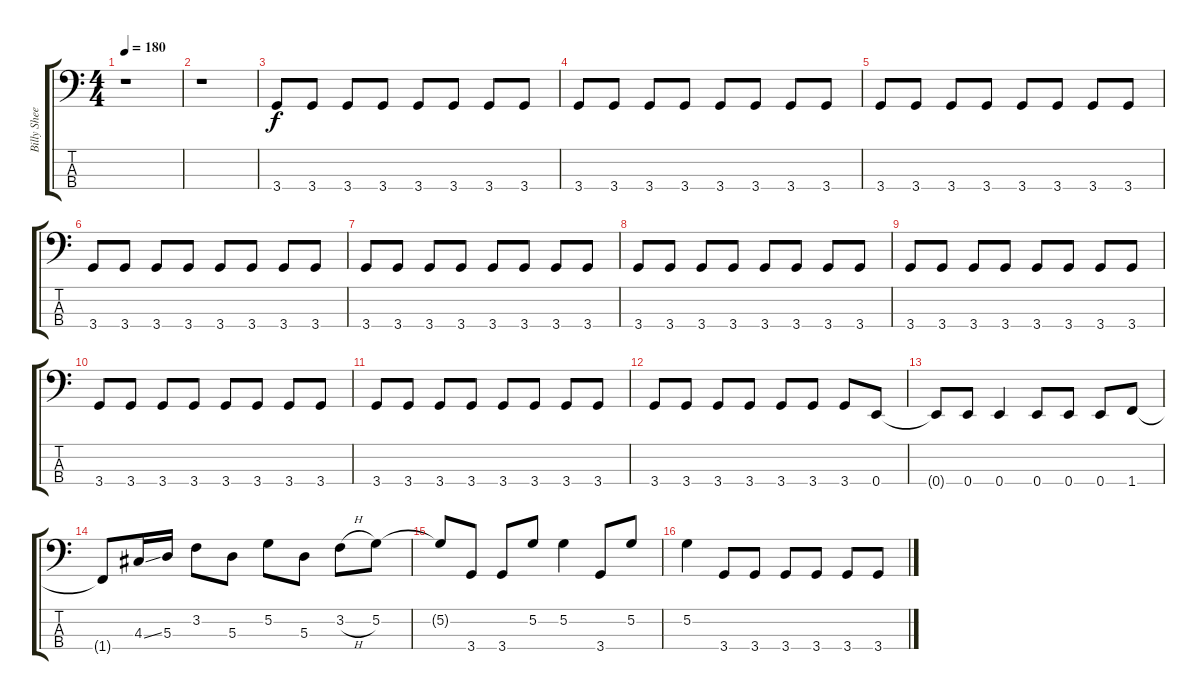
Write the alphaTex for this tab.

\track ("Billy Sheehan" "Billy Shee") {instrument electricbassfinger}
\staff {score tabs}
\tuning (G2 D2 A1 E1) {hide}
\ts (4 4)
\tempo 180
\clef f4
\ks c
r.1{dy f instrument electricbassfinger} |
r.1 |
3.4.8 3.4.8 3.4.8 3.4.8 3.4.8 3.4.8 3.4.8 3.4.8 |
3.4.8 3.4.8 3.4.8 3.4.8 3.4.8 3.4.8 3.4.8 3.4.8 |
3.4.8 3.4.8 3.4.8 3.4.8 3.4.8 3.4.8 3.4.8 3.4.8 |
3.4.8 3.4.8 3.4.8 3.4.8 3.4.8 3.4.8 3.4.8 3.4.8 |
3.4.8 3.4.8 3.4.8 3.4.8 3.4.8 3.4.8 3.4.8 3.4.8 |
3.4.8 3.4.8 3.4.8 3.4.8 3.4.8 3.4.8 3.4.8 3.4.8 |
3.4.8 3.4.8 3.4.8 3.4.8 3.4.8 3.4.8 3.4.8 3.4.8 |
3.4.8 3.4.8 3.4.8 3.4.8 3.4.8 3.4.8 3.4.8 3.4.8 |
3.4.8 3.4.8 3.4.8 3.4.8 3.4.8 3.4.8 3.4.8 3.4.8 |
3.4.8 3.4.8 3.4.8 3.4.8 3.4.8 3.4.8 3.4.8 0.4.8 |
0.4{t}.8 0.4.8 0.4.4 0.4.8 0.4.8 0.4.8 1.4.8 |
1.4{t}.8 4.3{ss}.16 5.3.16 3.2.8 5.3.8 5.2.8 5.3.8 3.2{h}.8 5.2.8 |
5.2{t}.8 3.4.8 3.4.8 5.2.8 5.2.4 3.4.8 5.2.8 |
5.2.4 3.4.8 3.4.8 3.4.8 3.4.8 3.4.8 3.4.8
